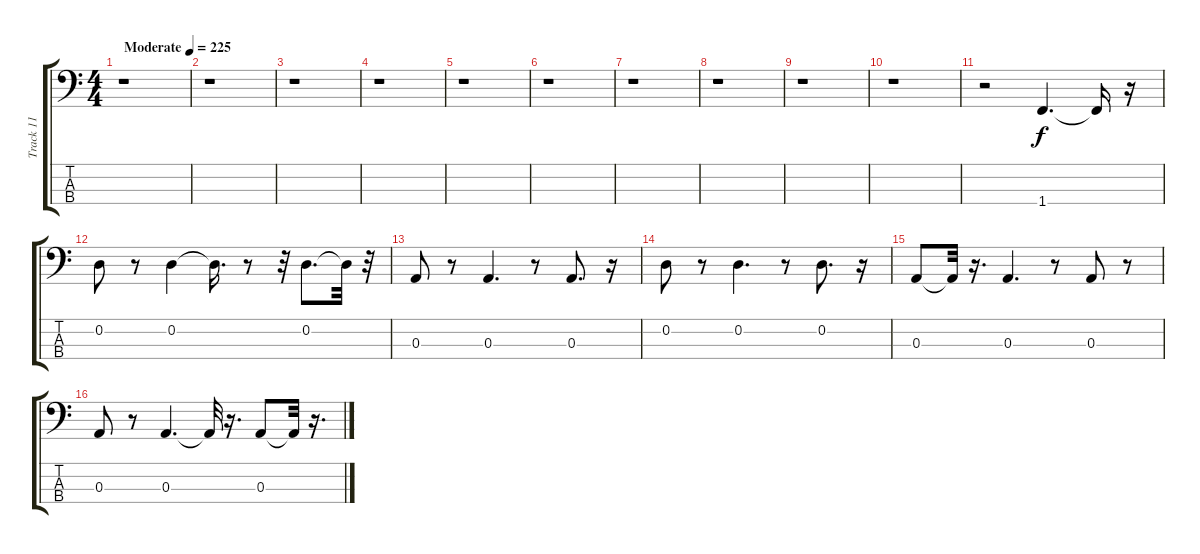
\track ("Track 11" "Track 11") {instrument electricbassfinger}
\staff {score tabs}
\tuning (G2 D2 A1 E1) {hide}
\ts (4 4)
\tempo (225 "Moderate")
\clef f4
\ks c
r.1{dy f instrument electricbassfinger} |
r.1 |
r.1 |
r.1 |
r.1 |
r.1 |
r.1 |
r.1 |
r.1 |
r.1 |
r.2 1.4.4{d volume 11} 1.4{t}.16 r.16 |
0.2.8 r.8 0.2.4 0.2{t}.16{d} r.8 r.32 0.2.8{d} 0.2{t}.32 r.32 |
0.3.8 r.8 0.3.4{d} r.8 0.3.8{d} r.16 |
0.2.8 r.8 0.2.4{d} r.8 0.2.8{d} r.16 |
0.3.8 0.3{t}.32 r.16{d} 0.3.4{d} r.8 0.3.8 r.8 |
0.3.8 r.8 0.3.4{d} 0.3{t}.32 r.16{d} 0.3.8 0.3{t}.32 r.16{d}
